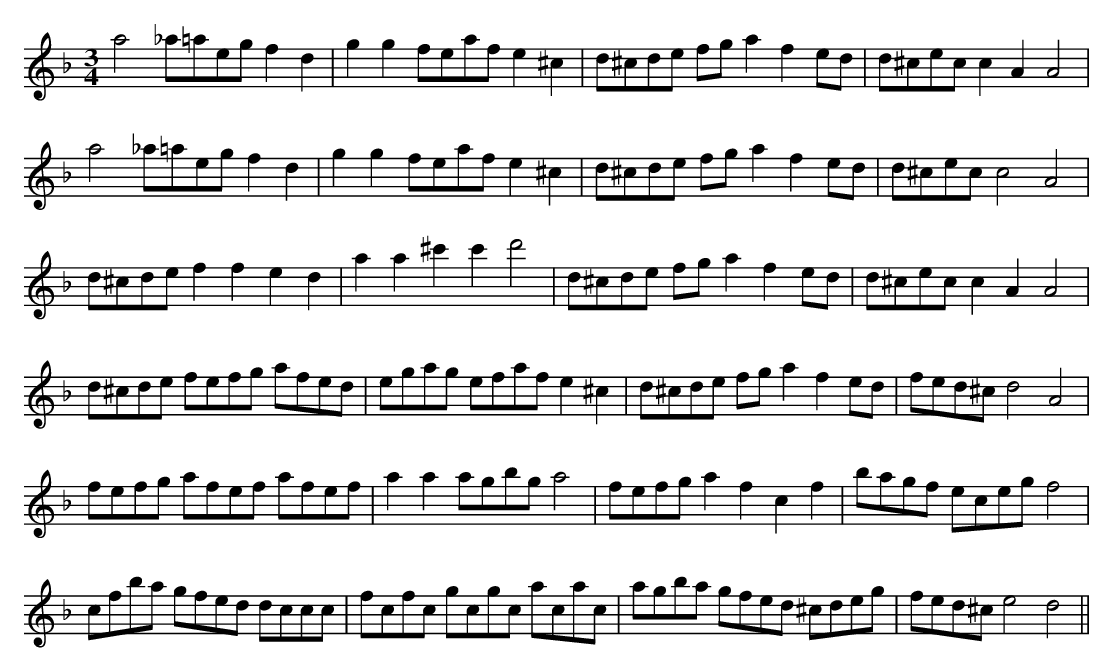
X:1
M:3/4
K:Dmin
a4 _a=aeg f2d2 | g2g2 feaf e2^c2 | d^cde fga2 f2ed | d^cec c2A2 A4 |
a4 _a=aeg f2d2 | g2g2 feaf e2^c2 | d^cde fga2 f2ed | d^cec c4 A4 |
d^cde f2f2 e2d2 | a2a2 ^c'2c'2 d'4 | d^cde fga2 f2ed | d^cec c2A2 A4 |
d^cde fefg afed | egag efaf e2^c2 | d^cde fga2 f2ed | fed^c d4 A4 |
fefg afef afef | a2a2 agbg a4 | fefg a2f2 c2f2 | bagf eceg f4 |
cfba gfed dccc | fcfc gcgc acac | agba gfed ^cdeg | fed^c e4 d4 ||
